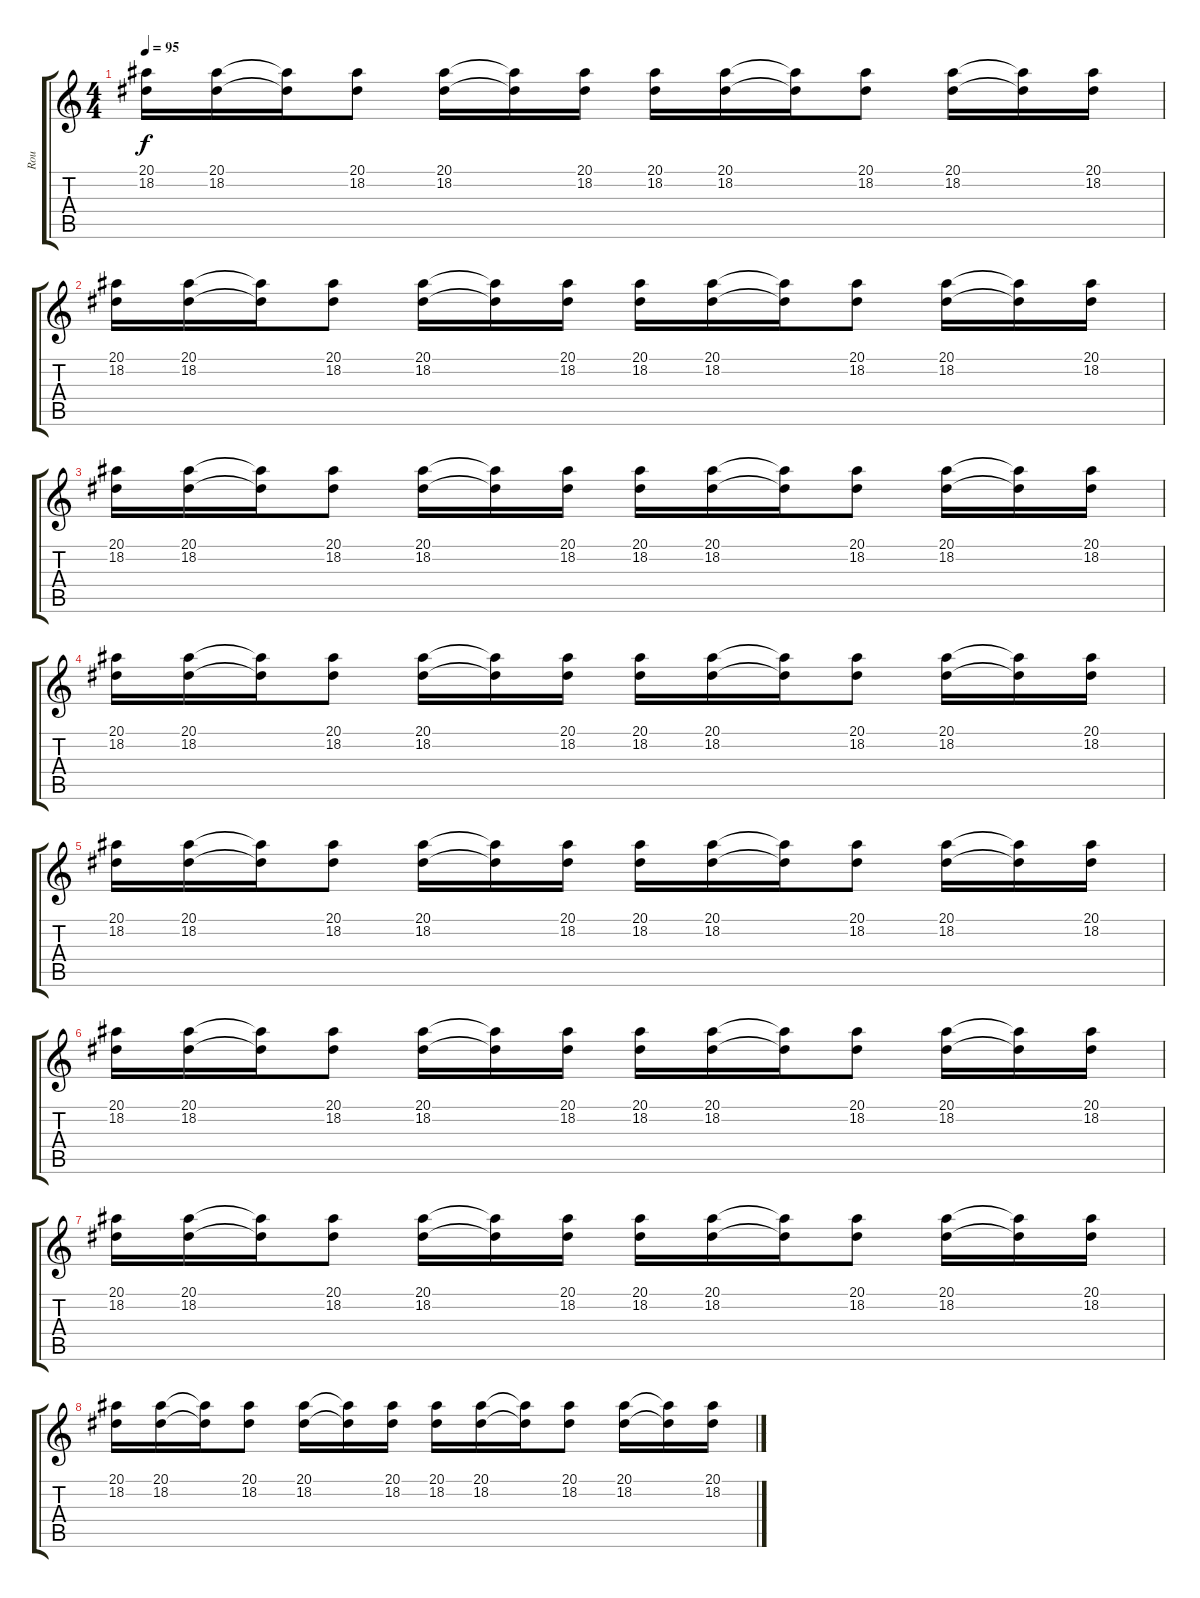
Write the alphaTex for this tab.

\track ("Rou" "Rou") {instrument lead2sawtooth}
\staff {score tabs}
\tuning (D4 A3 F3 C3 G2 C2) {hide}
\ts (4 4)
\tempo 95
\clef g2
\ks c
(20.1 18.2).16{dy f} (20.1 18.2).16 (20.1{t} 18.2{t}).16 (20.1 18.2).8 (20.1 18.2).16 (20.1{t} 18.2{t}).16 (20.1 18.2).16 (20.1 18.2).16 (20.1 18.2).16 (20.1{t} 18.2{t}).16 (20.1 18.2).8 (20.1 18.2).16 (20.1{t} 18.2{t}).16 (20.1 18.2).16 |
(20.1 18.2).16 (20.1 18.2).16 (20.1{t} 18.2{t}).16 (20.1 18.2).8 (20.1 18.2).16 (20.1{t} 18.2{t}).16 (20.1 18.2).16 (20.1 18.2).16 (20.1 18.2).16 (20.1{t} 18.2{t}).16 (20.1 18.2).8 (20.1 18.2).16 (20.1{t} 18.2{t}).16 (20.1 18.2).16 |
(20.1 18.2).16 (20.1 18.2).16 (20.1{t} 18.2{t}).16 (20.1 18.2).8 (20.1 18.2).16 (20.1{t} 18.2{t}).16 (20.1 18.2).16 (20.1 18.2).16 (20.1 18.2).16 (20.1{t} 18.2{t}).16 (20.1 18.2).8 (20.1 18.2).16 (20.1{t} 18.2{t}).16 (20.1 18.2).16 |
(20.1 18.2).16 (20.1 18.2).16 (20.1{t} 18.2{t}).16 (20.1 18.2).8 (20.1 18.2).16 (20.1{t} 18.2{t}).16 (20.1 18.2).16 (20.1 18.2).16 (20.1 18.2).16 (20.1{t} 18.2{t}).16 (20.1 18.2).8 (20.1 18.2).16 (20.1{t} 18.2{t}).16 (20.1 18.2).16 |
(20.1 18.2).16 (20.1 18.2).16 (20.1{t} 18.2{t}).16 (20.1 18.2).8 (20.1 18.2).16 (20.1{t} 18.2{t}).16 (20.1 18.2).16 (20.1 18.2).16 (20.1 18.2).16 (20.1{t} 18.2{t}).16 (20.1 18.2).8 (20.1 18.2).16 (20.1{t} 18.2{t}).16 (20.1 18.2).16 |
(20.1 18.2).16 (20.1 18.2).16 (20.1{t} 18.2{t}).16 (20.1 18.2).8 (20.1 18.2).16 (20.1{t} 18.2{t}).16 (20.1 18.2).16 (20.1 18.2).16 (20.1 18.2).16 (20.1{t} 18.2{t}).16 (20.1 18.2).8 (20.1 18.2).16 (20.1{t} 18.2{t}).16 (20.1 18.2).16 |
(20.1 18.2).16 (20.1 18.2).16 (20.1{t} 18.2{t}).16 (20.1 18.2).8 (20.1 18.2).16 (20.1{t} 18.2{t}).16 (20.1 18.2).16 (20.1 18.2).16 (20.1 18.2).16 (20.1{t} 18.2{t}).16 (20.1 18.2).8 (20.1 18.2).16 (20.1{t} 18.2{t}).16 (20.1 18.2).16 |
(20.1 18.2).16 (20.1 18.2).16 (20.1{t} 18.2{t}).16 (20.1 18.2).8 (20.1 18.2).16 (20.1{t} 18.2{t}).16 (20.1 18.2).16 (20.1 18.2).16 (20.1 18.2).16 (20.1{t} 18.2{t}).16 (20.1 18.2).8 (20.1 18.2).16 (20.1{t} 18.2{t}).16 (20.1 18.2).16
